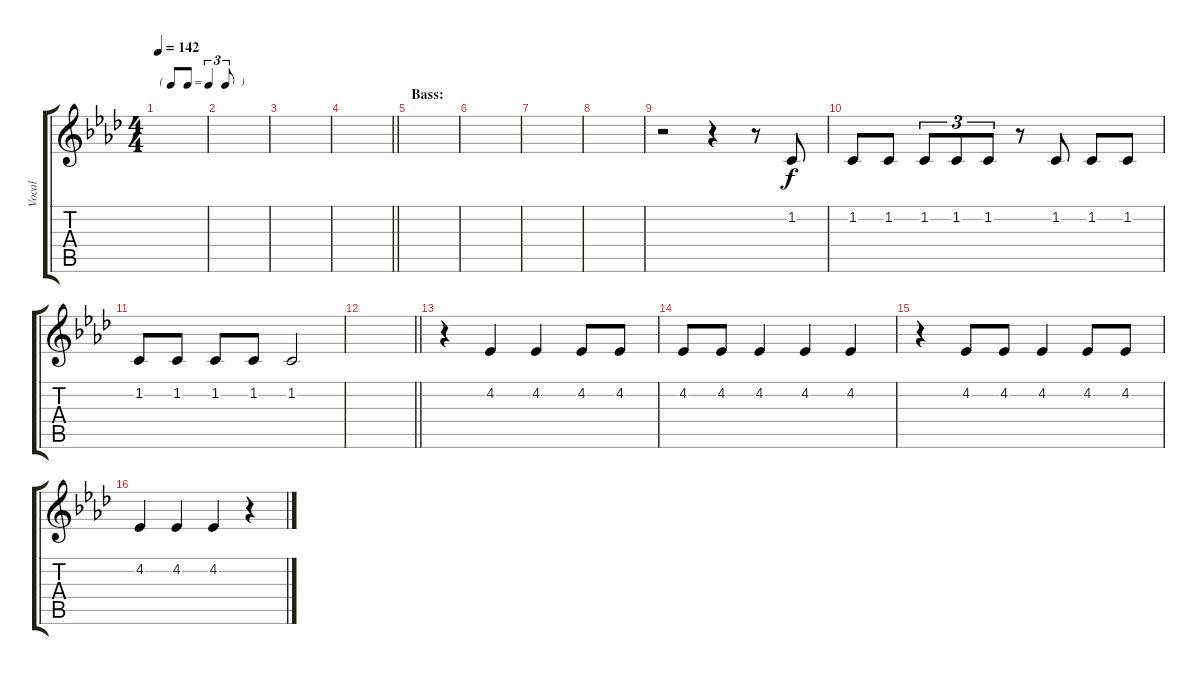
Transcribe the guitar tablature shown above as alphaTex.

\track ("Vocal" "Vocal") {instrument altosax}
\staff {score tabs}
\tuning (E4 B3 G3 D3 A2 E2) {hide}
\ts (4 4)
\tf triplet8th
\tempo 142
\clef g2
\ks ab
|
|
|
\barLineRight lightlight
|
\section ("" "Bass:")
|
|
|
|
r.2 r.4 r.8 1.2.8 |
1.2.8 1.2.8 1.2.8{tu (3 2)} 1.2.8{tu (3 2)} 1.2.8{tu (3 2)} r.8 1.2.8 1.2.8 1.2.8 |
1.2.8 1.2.8 1.2.8 1.2.8 1.2.2 |
\barLineRight lightlight
|
r.4 4.2.4 4.2.4 4.2.8 4.2.8 |
4.2.8 4.2.8 4.2.4 4.2.4 4.2.4 |
r.4 4.2.8 4.2.8 4.2.4 4.2.8 4.2.8 |
4.2.4 4.2.4 4.2.4 r.4
